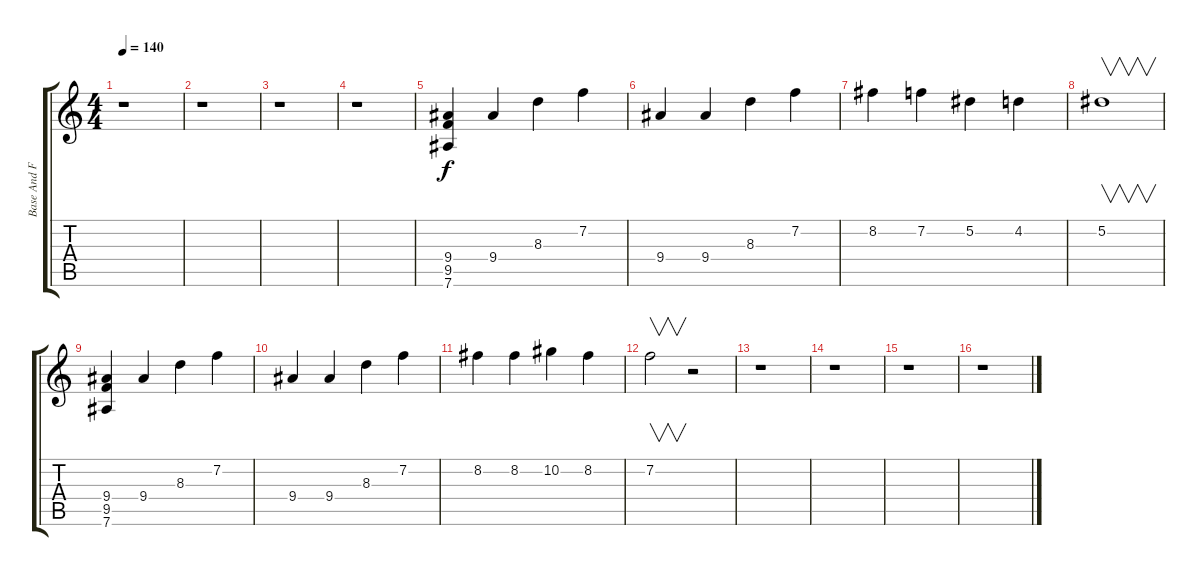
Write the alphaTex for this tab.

\track ("Base And Fills" "Base And F") {instrument distortionguitar}
\staff {score tabs}
\tuning (Eb4 Bb3 Gb3 Db3 Ab2 Eb2) {hide}
\ts (4 4)
\tempo 140
\clef g2
\ks c
r.1{dy f} |
r.1 |
r.1 |
r.1 |
(9.4 9.5 7.6).4 9.4.4 8.3.4 7.2.4 |
9.4.4 9.4.4 8.3.4 7.2.4 |
8.2.4 7.2.4 5.2.4 4.2.4 |
5.2.1{v} |
(9.4 9.5 7.6).4 9.4.4 8.3.4 7.2.4 |
9.4.4 9.4.4 8.3.4 7.2.4 |
8.2.4 8.2.4 10.2.4 8.2.4 |
7.2.2{v} r.2 |
r.1 |
r.1 |
r.1 |
r.1
